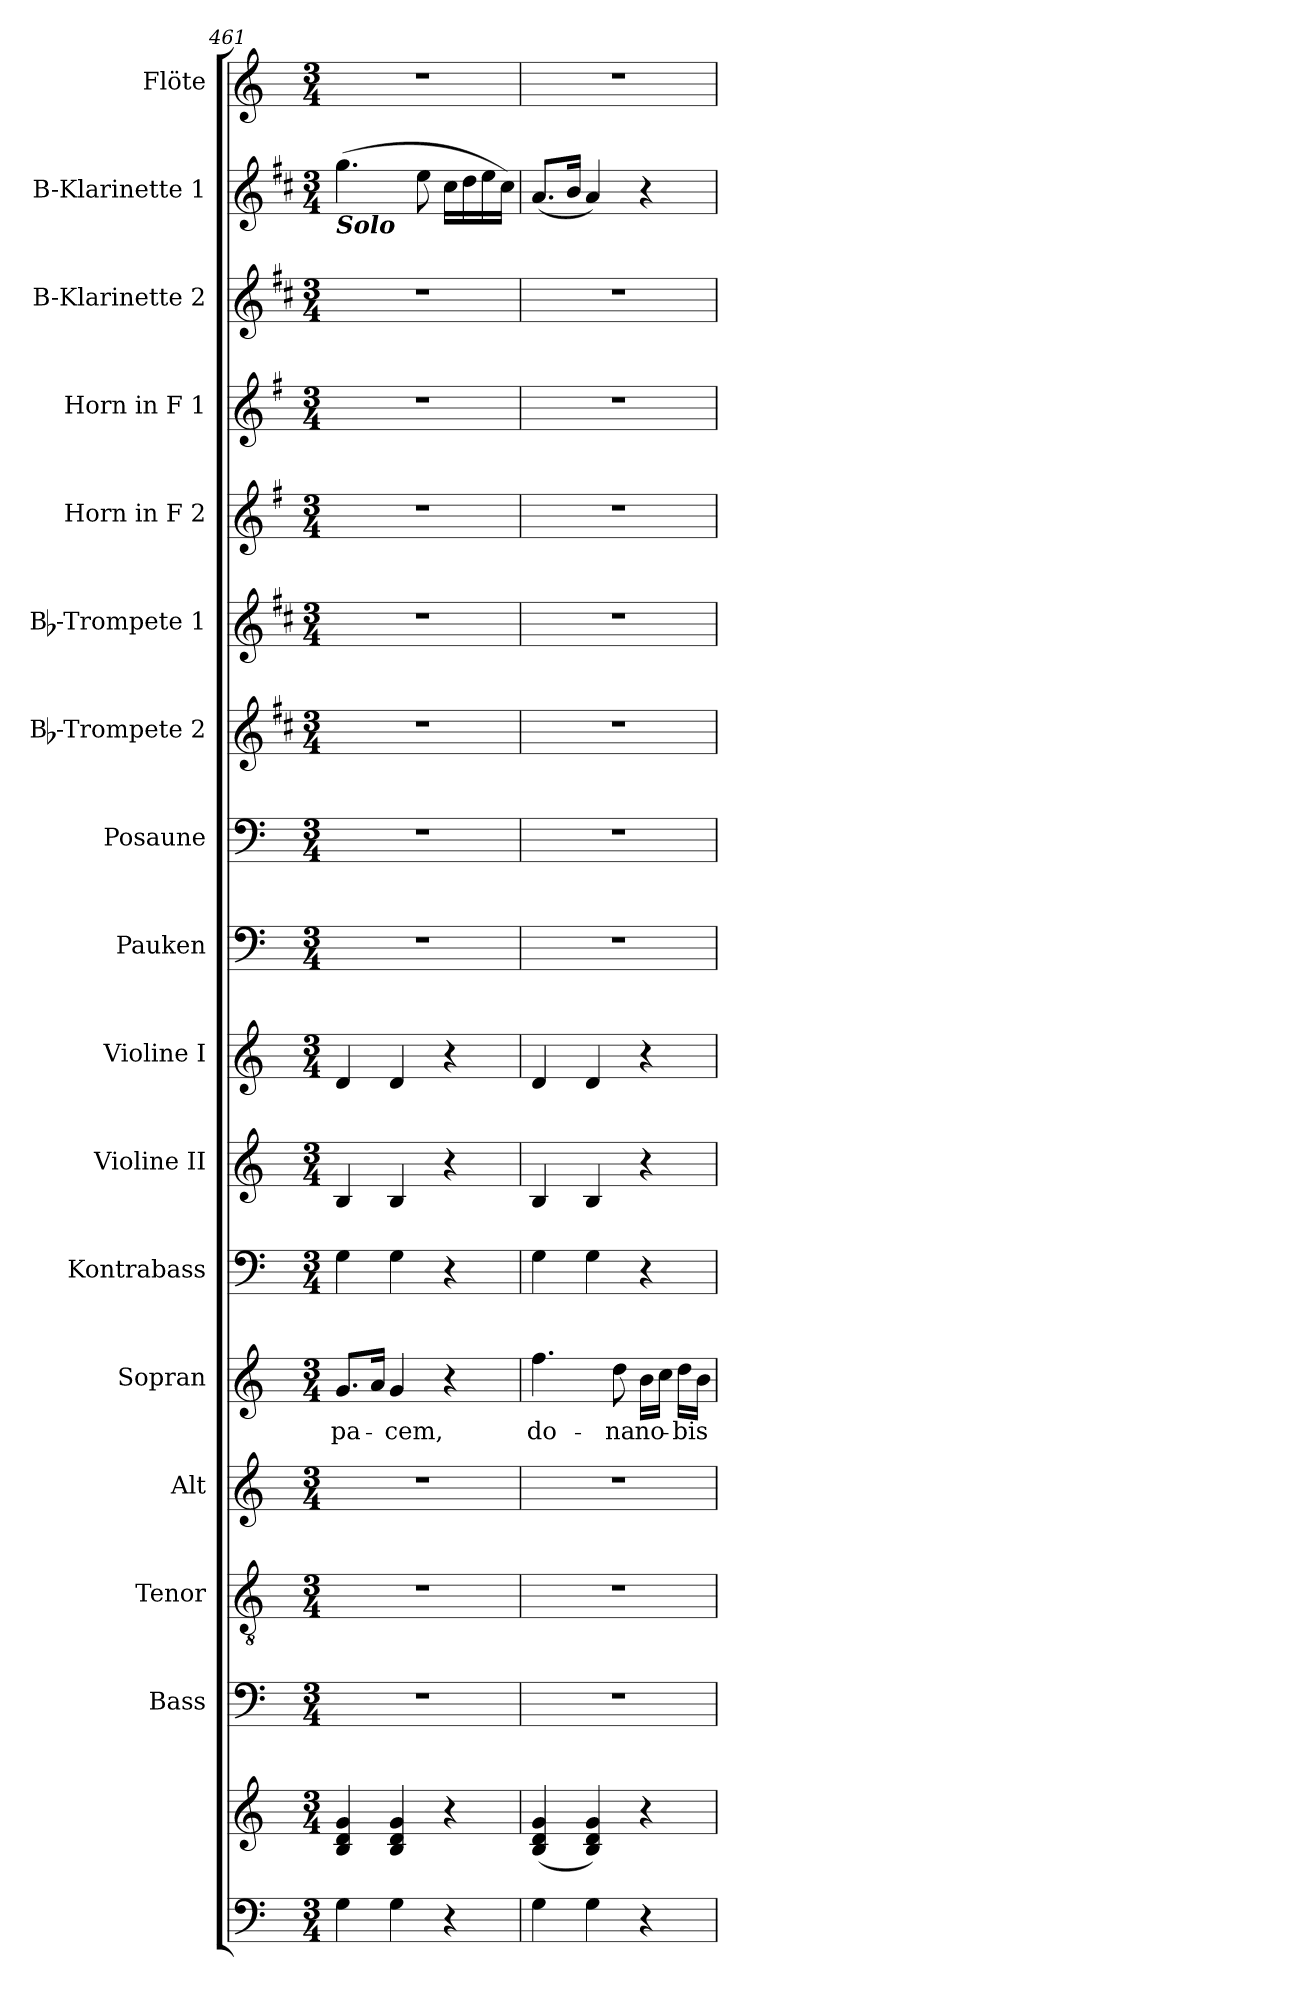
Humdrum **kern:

**kern	**kern	**kern	**kern	**kern	**kern	**text	**kern	**kern	**kern	**kern	**kern	**kern	**kern	**kern	**kern	**kern	**kern	**kern
*part17	*part17	*part16	*part15	*part14	*part13	*part13	*part12	*part11	*part10	*part9	*part8	*part7	*part6	*part5	*part4	*part3	*part2	*part1
*staff18	*staff17	*staff16	*staff15	*staff14	*staff13	*staff13	*staff12	*staff11	*staff10	*staff9	*staff8	*staff7	*staff6	*staff5	*staff4	*staff3	*staff2	*staff1
*	*	*I"Bass	*I"Tenor	*I"Alt	*I"Sopran	*	*I"Kontrabass	*I"Violine II	*I"Violine I	*I"Pauken	*I"Posaune	*I"Bb-Trompete 2	*I"Bb-Trompete 1	*I"Horn in F 2	*I"Horn in F 1	*I"B-Klarinette 2	*I"B-Klarinette 1	*I"Flöte
*	*	*I'B.	*I'T.	*I'A.	*I'S.	*	*I'Kb.	*I'Vl. II	*I'Vl. I	*I'Pk.	*I'Pos.	*I'Bb Trp. 2	*I'Bb Trp. 1	*I'Hrn. 2	*I'Hrn. 1	*I'B Kl. 2	*I'B Kl. 1	*I'Fl.
*clefF4	*clefG2	*clefF4	*clefGv2	*clefG2	*clefG2	*	*clefF4	*clefG2	*clefG2	*clefF4	*clefF4	*clefG2	*clefG2	*clefG2	*clefG2	*clefG2	*clefG2	*clefG2
*	*	*	*	*	*	*	*ITrd7c12	*	*	*	*	*ITrd1c2	*ITrd1c2	*ITrd4c7	*ITrd4c7	*ITrd1c2	*ITrd1c2	*
*k[]	*k[]	*k[]	*k[]	*k[]	*k[]	*	*k[]	*k[]	*k[]	*k[]	*k[]	*k[]	*k[]	*k[]	*k[]	*k[]	*k[]	*k[]
*C:	*C:	*C:	*C:	*C:	*C:	*	*C:	*C:	*C:	*C:	*C:	*C:	*C:	*C:	*C:	*C:	*C:	*C:
*M3/4	*M3/4	*M3/4	*M3/4	*M3/4	*M3/4	*	*M3/4	*M3/4	*M3/4	*M3/4	*M3/4	*M3/4	*M3/4	*M3/4	*M3/4	*M3/4	*M3/4	*M3/4
=461	=461	=461	=461	=461	=461	=461	=461	=461	=461	=461	=461	=461	=461	=461	=461	=461	=461	=461
!	!	!	!	!	!	!	!	!	!	!	!	!	!	!	!	!	!LO:TX:b:Bi:t=Solo	!
!	!	!	!	!	!	!LO:LY:b	!	!	!	!	!	!	!	!	!	!	!	!
4G\	4B/ 4d/ 4g/	2.r	2.r	2.r	8.g/L	pa-	4GG\	4B/	4d/	2.r	2.r	2.r	2.r	2.r	2.r	2.r	(>4.ff\	2.r
.	.	.	.	.	16a/Jk	.	.	.	.	.	.	.	.	.	.	.	.	.
!	!	!	!	!	!	!LO:LY:b	!	!	!	!	!	!	!	!	!	!	!	!
4G\	4B/ 4d/ 4g/	.	.	.	4g/	-cem,	4GG\	4B/	4d/	.	.	.	.	.	.	.	.	.
.	.	.	.	.	.	.	.	.	.	.	.	.	.	.	.	.	8dd\	.
4r	4r	.	.	.	4r	.	4r	4r	4r	.	.	.	.	.	.	.	16b\LL	.
.	.	.	.	.	.	.	.	.	.	.	.	.	.	.	.	.	16cc\	.
.	.	.	.	.	.	.	.	.	.	.	.	.	.	.	.	.	16dd\	.
.	.	.	.	.	.	.	.	.	.	.	.	.	.	.	.	.	16b\JJ)	.
=462	=462	=462	=462	=462	=462	=462	=462	=462	=462	=462	=462	=462	=462	=462	=462	=462	=462	=462
!	!	!	!	!	!	!LO:LY:b	!	!	!	!	!	!	!	!	!	!	!	!
4G\	(<4B/ 4d/ 4g/	2.r	2.r	2.r	4.ff\	do-	4GG\	4B/	4d/	2.r	2.r	2.r	2.r	2.r	2.r	2.r	(<8.g/L	2.r
.	.	.	.	.	.	.	.	.	.	.	.	.	.	.	.	.	16a/Jk	.
4G\	4B/ 4d/ 4g/)	.	.	.	.	.	4GG\	4B/	4d/	.	.	.	.	.	.	.	4g/)	.
!	!	!	!	!	!	!LO:LY:b	!	!	!	!	!	!	!	!	!	!	!	!
.	.	.	.	.	8dd\	-na	.	.	.	.	.	.	.	.	.	.	.	.
!	!	!	!	!	!	!LO:LY:b	!	!	!	!	!	!	!	!	!	!	!	!
4r	4r	.	.	.	16b\LL	no-	4r	4r	4r	.	.	.	.	.	.	.	4r	.
.	.	.	.	.	16cc\JJ	.	.	.	.	.	.	.	.	.	.	.	.	.
!	!	!	!	!	!	!LO:LY:b	!	!	!	!	!	!	!	!	!	!	!	!
.	.	.	.	.	16dd\LL	-bis	.	.	.	.	.	.	.	.	.	.	.	.
.	.	.	.	.	16b\JJ	.	.	.	.	.	.	.	.	.	.	.	.	.
=	=	=	=	=	=	=	=	=	=	=	=	=	=	=	=	=	=	=
*-	*-	*-	*-	*-	*-	*-	*-	*-	*-	*-	*-	*-	*-	*-	*-	*-	*-	*-
